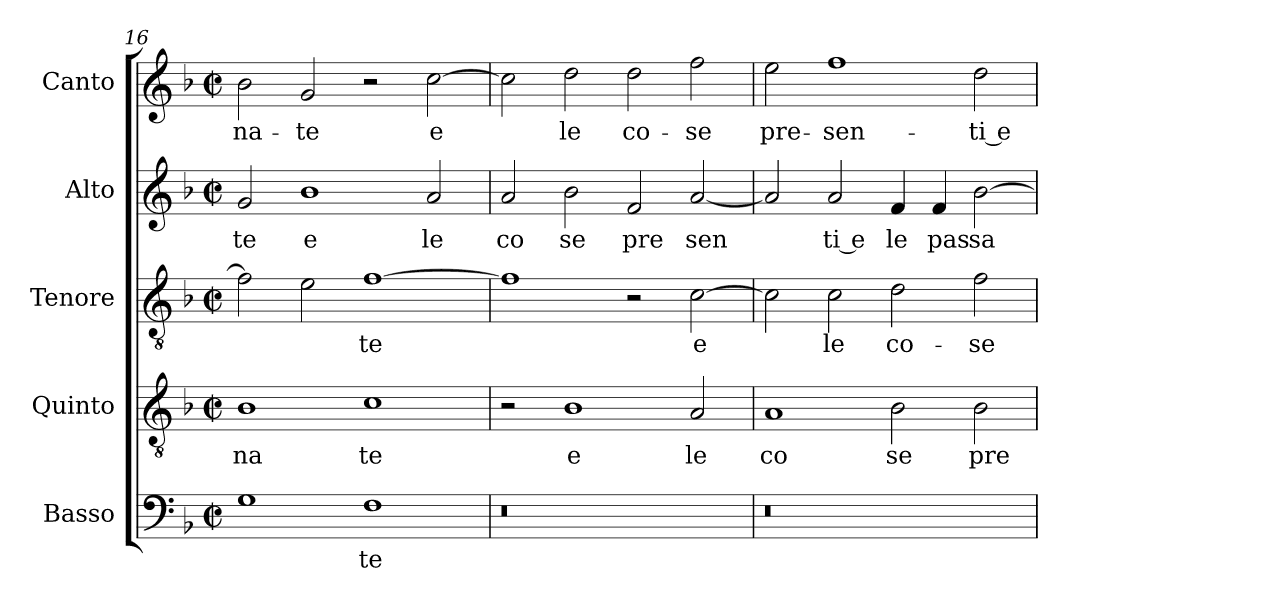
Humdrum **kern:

**kern	**text	**kern	**text	**kern	**text	**kern	**text	**kern	**text
*part5	*part5	*part4	*part4	*part3	*part3	*part2	*part2	*part1	*part1
*staff5	*staff5	*staff4	*staff4	*staff3	*staff3	*staff2	*staff2	*staff1	*staff1
*I"Basso	*	*I"Quinto	*	*I"Tenore	*	*I"Alto	*	*I"Canto	*
!!LO:PB:g=z
*clefF4	*	*clefGv2	*	*clefGv2	*	*clefG2	*	*clefG2	*
*k[b-]	*	*k[b-]	*	*k[b-]	*	*k[b-]	*	*k[b-]	*
*F:	*	*F:	*	*F:	*	*F:	*	*F:	*
*M2/2	*	*M2/2	*	*M2/2	*	*M2/2	*	*M2/2	*
*met(c|)	*	*met(c|)	*	*met(c|)	*	*met(c|)	*	*met(c|)	*
=16	=16	=16	=16	=16	=16	=16	=16	=16	=16
!	!	!	!LO:LY:b:cj	!	!	!	!LO:LY:b:cj	!	!LO:LY:b:cj
1G	.	1B-	na	2f\]	.	2g/	te	2b-\	na-
!	!	!	!	!	!	!	!LO:LY:b:cj	!	!LO:LY:b:cj
.	.	.	.	2e\	.	1b-	e	2g/	-te
!	!LO:LY:b:cj	!	!LO:LY:b:cj	!	!LO:LY:b:cj	!	!	!	!
1F	te	1c	te	[>1f	te	.	.	2r	.
!	!	!	!	!	!	!	!LO:LY:b:cj	!	!LO:LY:b:cj
.	.	.	.	.	.	2a/	le	[>2cc\	e
=17	=17	=17	=17	=17	=17	=17	=17	=17	=17
!	!	!	!	!	!	!	!LO:LY:b:cj	!	!
0r	.	2r	.	1f]	.	2a/	co	2cc\]	.
!	!	!	!LO:LY:b:cj	!	!	!	!LO:LY:b:cj	!	!LO:LY:b:cj
.	.	1B-	e	.	.	2b-\	se	2dd\	le
!	!	!	!	!	!	!	!LO:LY:b:cj	!	!LO:LY:b:cj
.	.	.	.	2r	.	2f/	pre	2dd\	co-
!	!	!	!LO:LY:b:cj	!	!LO:LY:b:cj	!	!LO:LY:b	!	!LO:LY:b:cj
.	.	2A/	le	[>2c\	e	[<2a/	sen	2ff\	-se
=18	=18	=18	=18	=18	=18	=18	=18	=18	=18
!	!	!	!LO:LY:b:cj	!	!	!	!	!	!LO:LY:b:cj
0r	.	1A	co	2c\]	.	2a/]	.	2ee\	pre-
!	!	!	!	!	!LO:LY:b:cj	!	!LO:LY:b:rj	!	!LO:LY:b:cj
.	.	.	.	2c\	le	2a/	ti e	1ff	-sen-
!	!	!	!LO:LY:b:cj	!	!LO:LY:b:cj	!	!LO:LY:b:cj	!	!
.	.	2B-\	se	2d\	co-	4f/	le	.	.
!	!	!	!	!	!	!	!LO:LY:b:cj	!	!
.	.	.	.	.	.	4f/	pas	.	.
!	!	!	!LO:LY:b:cj	!	!LO:LY:b:cj	!	!LO:LY:b:cj	!	!LO:LY:b:rj
.	.	2B-\	pre	2f\	-se	[>2b-\	sa	2dd\	-ti e
=	=	=	=	=	=	=	=	=	=
*-	*-	*-	*-	*-	*-	*-	*-	*-	*-
